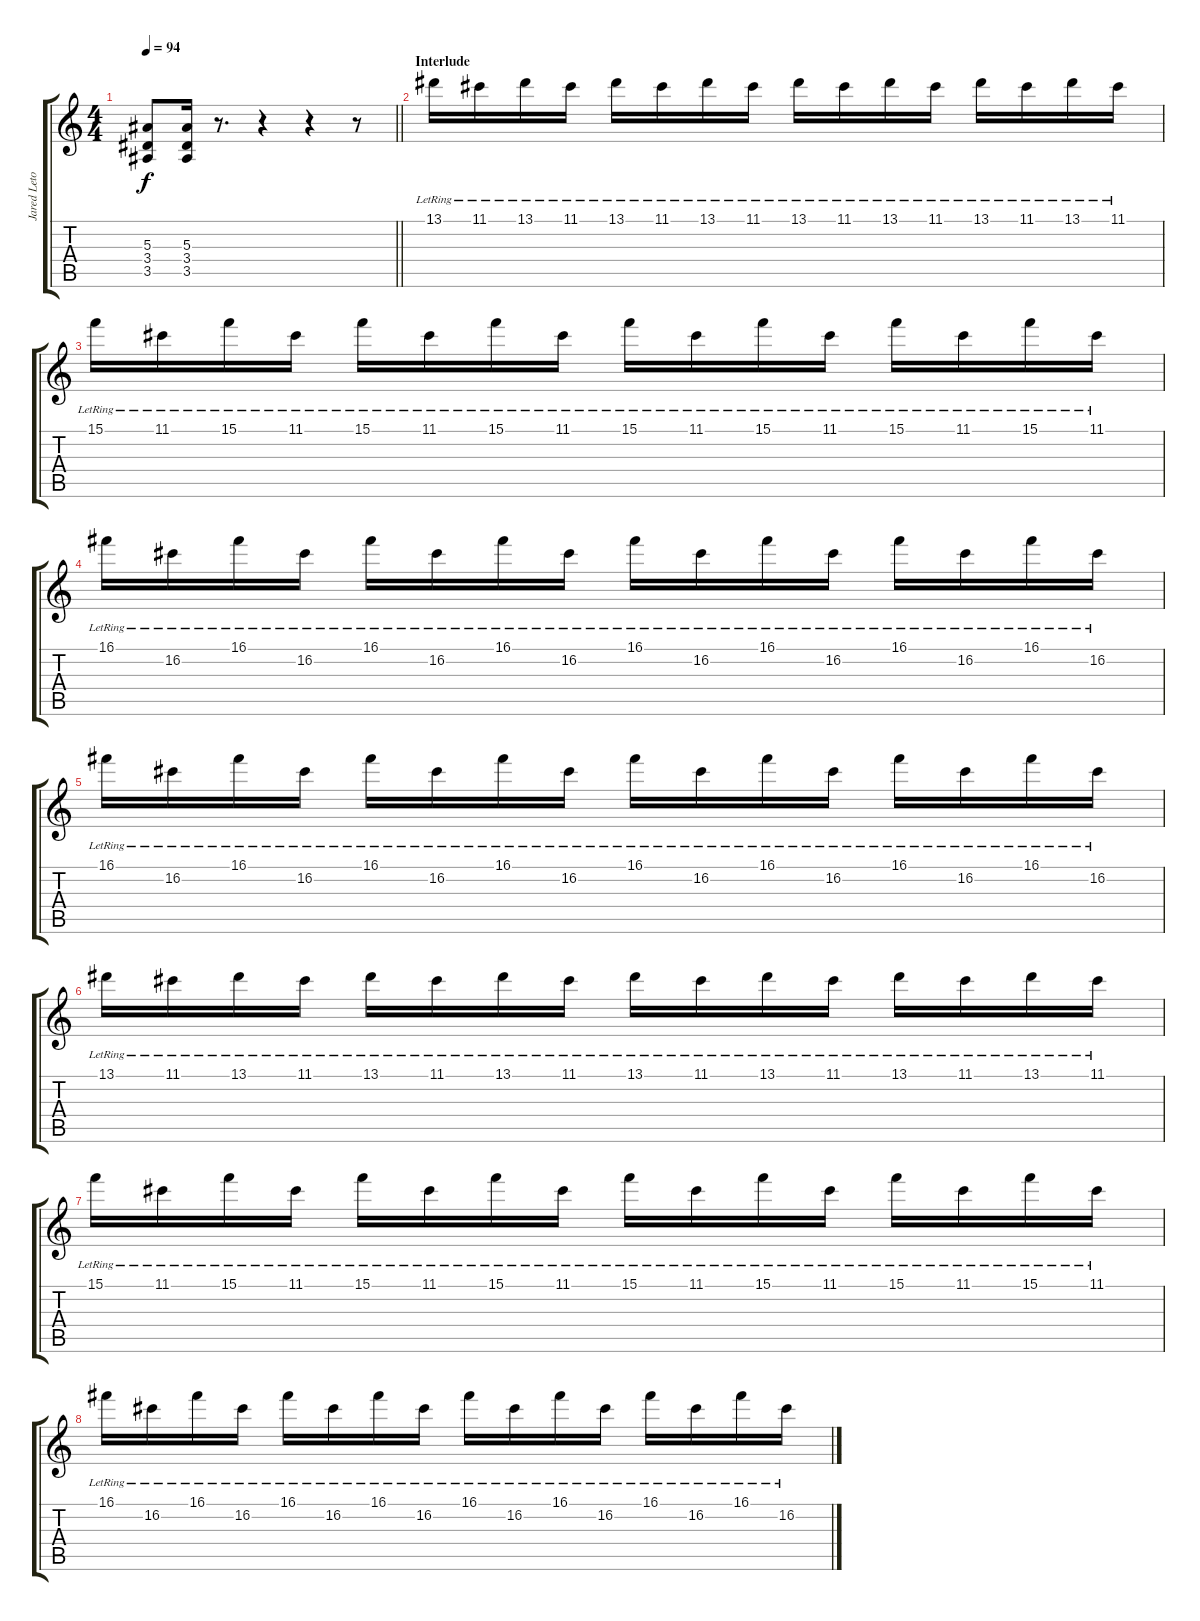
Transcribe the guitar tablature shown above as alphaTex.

\track ("Jared Leto" "Jared Leto") {instrument distortionguitar}
\staff {score tabs}
\tuning (D4 A3 F3 C3 G2 C2) {hide}
\ts (4 4)
\tempo 94
\clef g2
\barLineRight lightlight
\ks c
(5.3 3.4 3.5).8{dy f} (5.3 3.4 3.5).16 r.8{d} r.4 r.4 r.8 |
\section ("" "Interlude")
13.1{lr}.16{instrument electricguitarjazz} 11.1{lr}.16 13.1{lr}.16 11.1{lr}.16 13.1{lr}.16 11.1{lr}.16 13.1{lr}.16 11.1{lr}.16 13.1{lr}.16 11.1{lr}.16 13.1{lr}.16 11.1{lr}.16 13.1{lr}.16 11.1{lr}.16 13.1{lr}.16 11.1{lr}.16 |
15.1{lr}.16{instrument electricguitarjazz} 11.1{lr}.16 15.1{lr}.16 11.1{lr}.16 15.1{lr}.16 11.1{lr}.16 15.1{lr}.16 11.1{lr}.16 15.1{lr}.16 11.1{lr}.16 15.1{lr}.16 11.1{lr}.16 15.1{lr}.16 11.1{lr}.16 15.1{lr}.16 11.1{lr}.16 |
16.1{lr}.16{instrument electricguitarjazz} 16.2{lr}.16 16.1{lr}.16 16.2{lr}.16 16.1{lr}.16 16.2{lr}.16 16.1{lr}.16 16.2{lr}.16 16.1{lr}.16 16.2{lr}.16 16.1{lr}.16 16.2{lr}.16 16.1{lr}.16 16.2{lr}.16 16.1{lr}.16 16.2{lr}.16 |
16.1{lr}.16{instrument electricguitarjazz} 16.2{lr}.16 16.1{lr}.16 16.2{lr}.16 16.1{lr}.16 16.2{lr}.16 16.1{lr}.16 16.2{lr}.16 16.1{lr}.16 16.2{lr}.16 16.1{lr}.16 16.2{lr}.16 16.1{lr}.16 16.2{lr}.16 16.1{lr}.16 16.2{lr}.16 |
13.1{lr}.16{instrument electricguitarjazz} 11.1{lr}.16 13.1{lr}.16 11.1{lr}.16 13.1{lr}.16 11.1{lr}.16 13.1{lr}.16 11.1{lr}.16 13.1{lr}.16 11.1{lr}.16 13.1{lr}.16 11.1{lr}.16 13.1{lr}.16 11.1{lr}.16 13.1{lr}.16 11.1{lr}.16 |
15.1{lr}.16{instrument electricguitarjazz} 11.1{lr}.16 15.1{lr}.16 11.1{lr}.16 15.1{lr}.16 11.1{lr}.16 15.1{lr}.16 11.1{lr}.16 15.1{lr}.16 11.1{lr}.16 15.1{lr}.16 11.1{lr}.16 15.1{lr}.16 11.1{lr}.16 15.1{lr}.16 11.1{lr}.16 |
16.1{lr}.16{instrument electricguitarjazz} 16.2{lr}.16 16.1{lr}.16 16.2{lr}.16 16.1{lr}.16 16.2{lr}.16 16.1{lr}.16 16.2{lr}.16 16.1{lr}.16 16.2{lr}.16 16.1{lr}.16 16.2{lr}.16 16.1{lr}.16 16.2{lr}.16 16.1{lr}.16 16.2{lr}.16
